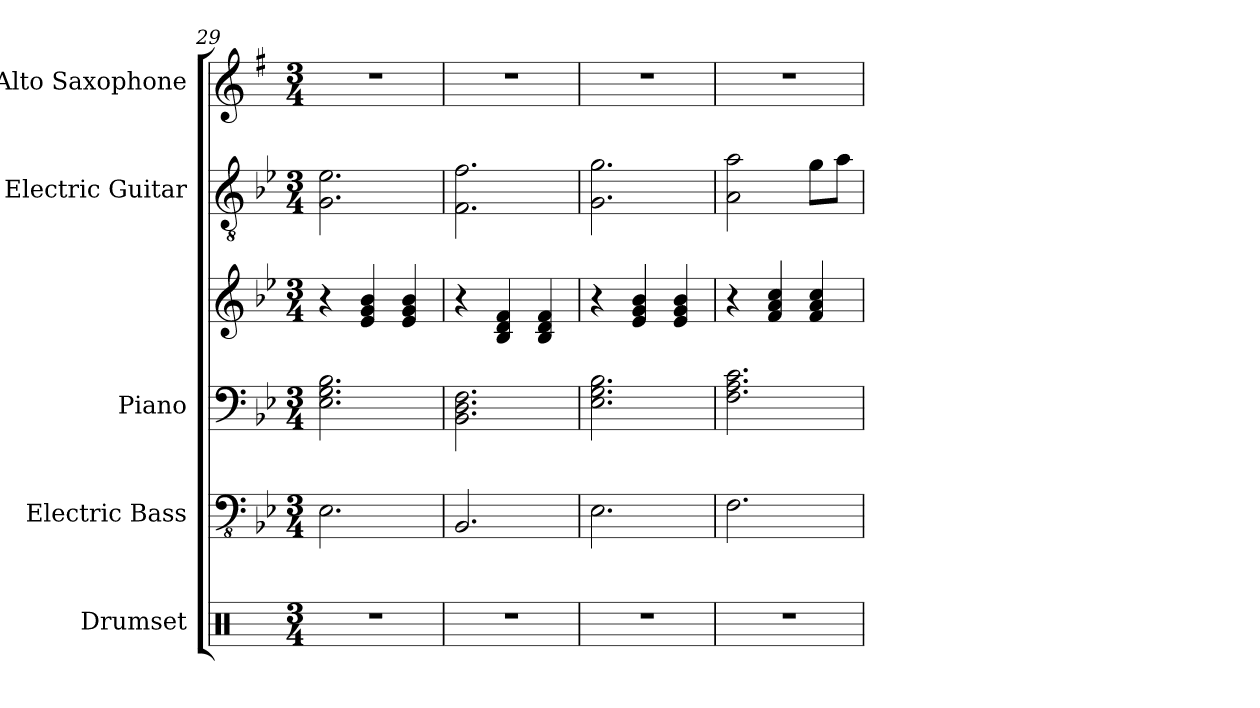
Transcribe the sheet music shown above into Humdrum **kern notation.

**kern	**kern	**kern	**kern	**kern	**kern
*part5	*part4	*part3	*part3	*part2	*part1
*staff6	*staff5	*staff4	*staff3	*staff2	*staff1
*I"Drumset	*I"Electric Bass	*I"Piano	*	*I"Electric Guitar	*I"Alto Saxophone
*I'Drs.	*I'El. B.	*I'Pno.	*	*I'El. Guit.	*I'A. Sax.
*clefX	*clefFv4	*clefF4	*clefG2	*clefGv2	*clefG2
*	*	*	*	*	*ITrd5c9
*k[]	*k[b-e-]	*k[b-e-]	*k[b-e-]	*k[b-e-]	*k[b-e-]
*C:	*B-:	*B-:	*B-:	*B-:	*B-:
*M3/4	*M3/4	*M3/4	*M3/4	*M3/4	*M3/4
=29	=29	=29	=29	=29	=29
2.r	2.EE-\	2.E-\ 2.G\ 2.B-\	4r	2.G\ 2.e-\	2.r
.	.	.	4e-/ 4g/ 4b-/	.	.
.	.	.	4e-/ 4g/ 4b-/	.	.
=30	=30	=30	=30	=30	=30
2.r	2.BBB-/	2.BB-\ 2.D\ 2.F\	4r	2.F\ 2.f\	2.r
.	.	.	4B-/ 4d/ 4f/	.	.
.	.	.	4B-/ 4d/ 4f/	.	.
=31	=31	=31	=31	=31	=31
2.r	2.EE-\	2.E-\ 2.G\ 2.B-\	4r	2.G\ 2.g\	2.r
.	.	.	4e-/ 4g/ 4b-/	.	.
.	.	.	4e-/ 4g/ 4b-/	.	.
=32	=32	=32	=32	=32	=32
2.r	2.FF\	2.F\ 2.A\ 2.c\	4r	2A\ 2a\	2.r
.	.	.	4f/ 4a/ 4cc/	.	.
.	.	.	4f/ 4a/ 4cc/	8g\L	.
.	.	.	.	8a\J	.
=	=	=	=	=	=
*-	*-	*-	*-	*-	*-
